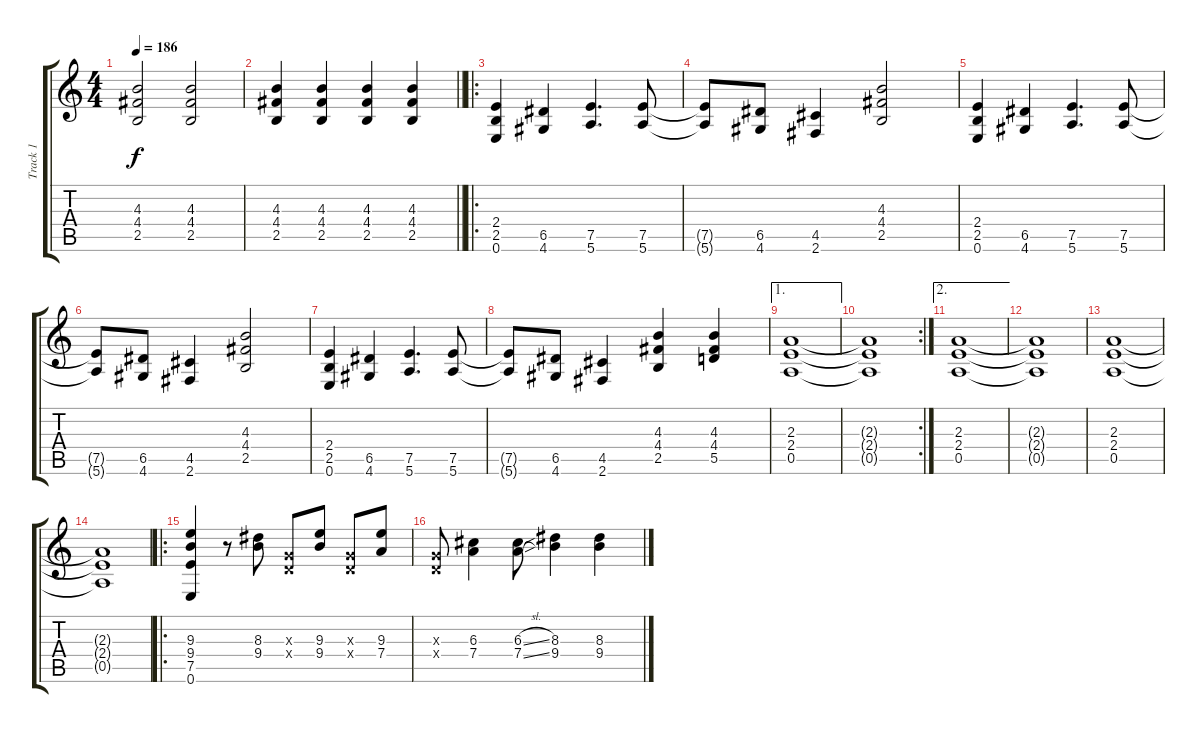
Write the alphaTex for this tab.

\track ("Track 1" "Track 1") {instrument distortionguitar}
\staff {score tabs}
\tuning (E4 B3 G3 D3 A2 E2) {hide}
\ts (4 4)
\tempo 186
\clef g2
\ks c
(4.3 4.4 2.5).2{dy f} (4.3 4.4 2.5).2 |
\barLineRight lightlight
(4.3 4.4 2.5).4 (4.3 4.4 2.5).4 (4.3 4.4 2.5).4 (4.3 4.4 2.5).4 |
\ro
(2.4 2.5 0.6).4 (6.5 4.6).4 (7.5 5.6).4{d} (7.5 5.6).8 |
(7.5{t} 5.6{t}).8 (6.5 4.6).8 (4.5 2.6).4 (4.3 4.4 2.5).2 |
(2.4 2.5 0.6).4 (6.5 4.6).4 (7.5 5.6).4{d} (7.5 5.6).8 |
(7.5{t} 5.6{t}).8 (6.5 4.6).8 (4.5 2.6).4 (4.3 4.4 2.5).2 |
(2.4 2.5 0.6).4 (6.5 4.6).4 (7.5 5.6).4{d} (7.5 5.6).8 |
(7.5{t} 5.6{t}).8 (6.5 4.6).8 (4.5 2.6).4 (4.3 4.4 2.5).4 (4.3 4.4 5.5).4 |
\ae 1
(2.3 2.4 0.5).1 |
\rc 2
(2.3{t} 2.4{t} 0.5{t}).1 |
\ae 2
(2.3 2.4 0.5).1 |
(2.3{t} 2.4{t} 0.5{t}).1 |
(2.3 2.4 0.5).1 |
(2.3{t} 2.4{t} 0.5{t}).1 |
\ro
(9.3 9.4 7.5 0.6).4 r.8 (8.3 9.4).8 (0.3{x} 0.4{x}).8 (9.3 9.4).8 (0.3{x} 0.4{x}).8 (9.3 7.4).8 |
(0.3{x} 0.4{x}).8 (6.3 7.4).4 (6.3{sl} 7.4{sl}).8 (8.3 9.4).4 (8.3 9.4).4
